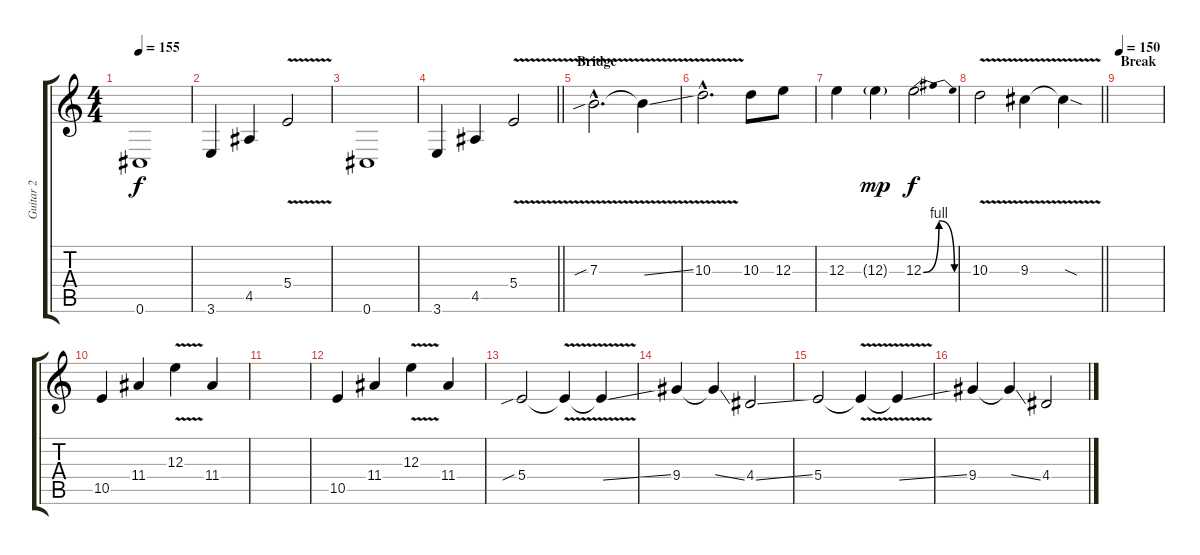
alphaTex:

\track ("Guitar 2" "Guitar 2") {instrument distortionguitar}
\staff {score tabs}
\tuning (Db4 Ab3 E3 B2 Gb2 Db2) {hide}
\ts (4 4)
\tempo 155
\clef g2
\ks c
0.6.1{dy f} |
3.6.4 4.5.4 5.4{v}.2 |
0.6.1 |
\barLineRight lightlight
3.6.4 4.5.4 5.4{v}.2 |
\section ("" "Bridge")
7.3{v sib hac}.2{d} 7.3{ss t}.4 |
10.3{v hac}.2{d} 10.3.8 12.3.8 |
12.3.4 12.3{g}.4{dy mp} 12.3{be (bendrelease 0 0 15 4 45 4 60 0)}.2{dy f} |
\barLineRight lightlight
10.3{v}.2 9.3{v}.4 9.3{sod t}.4 |
\section ("" "Break")
\tempo 150
|
10.5.4 11.4.4 12.3{v}.4 11.4.4 |
|
10.5.4 11.4.4 12.3{v}.4 11.4.4 |
5.4{sib}.2 5.4{v t}.4 5.4{ss t}.4 |
9.4.4 9.4{ss t}.4 4.4{ss}.2 |
5.4.2 5.4{v t}.4 5.4{ss t}.4 |
9.4.4 9.4{ss t}.4 4.4{ss}.2
